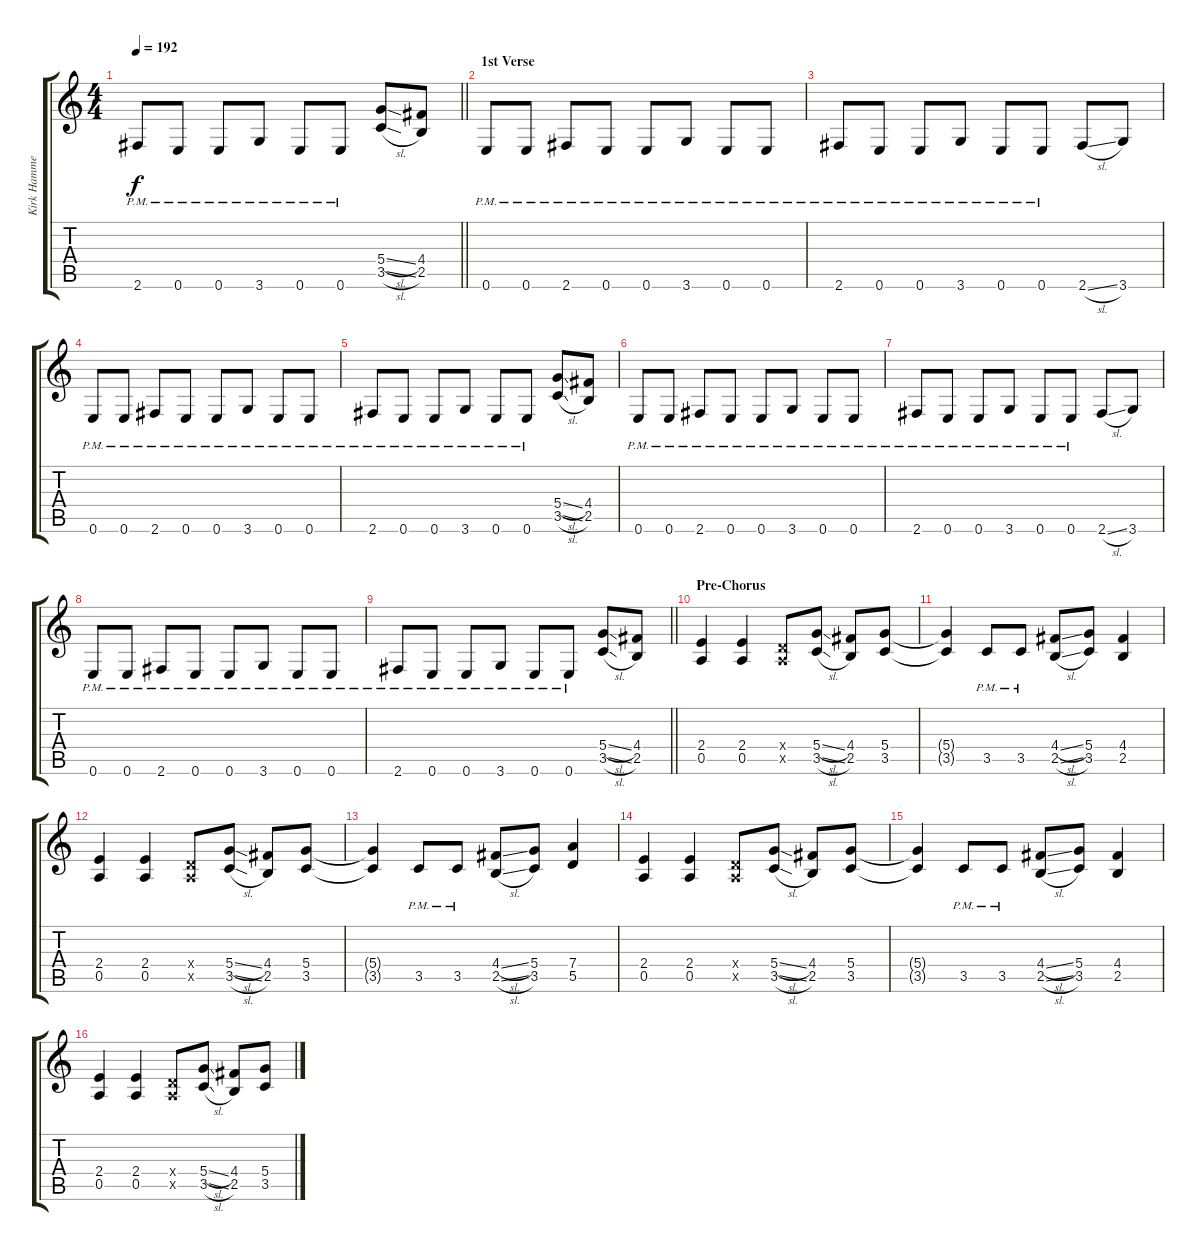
\track ("Kirk Hammet - Rhythm/Lead Guitar" "Kirk Hamme") {instrument distortionguitar}
\staff {score tabs}
\tuning (E4 B3 G3 D3 A2 E2) {hide}
\ts (4 4)
\tempo 192
\clef g2
\barLineRight lightlight
\ks c
2.6{pm}.8{dy f} 0.6{pm}.8 0.6{pm}.8 3.6{pm}.8 0.6{pm}.8 0.6{pm}.8 (5.4{sl} 3.5{sl}).8 (4.4 2.5).8 |
\section ("" "1st Verse")
0.6{pm}.8 0.6{pm}.8 2.6{pm}.8 0.6{pm}.8 0.6{pm}.8 3.6{pm}.8 0.6{pm}.8 0.6{pm}.8 |
2.6{pm}.8 0.6{pm}.8 0.6{pm}.8 3.6{pm}.8 0.6{pm}.8 0.6{pm}.8 2.6{sl}.8 3.6.8 |
0.6{pm}.8 0.6{pm}.8 2.6{pm}.8 0.6{pm}.8 0.6{pm}.8 3.6{pm}.8 0.6{pm}.8 0.6{pm}.8 |
2.6{pm}.8 0.6{pm}.8 0.6{pm}.8 3.6{pm}.8 0.6{pm}.8 0.6{pm}.8 (5.4{sl} 3.5{sl}).8 (4.4 2.5).8 |
0.6{pm}.8 0.6{pm}.8 2.6{pm}.8 0.6{pm}.8 0.6{pm}.8 3.6{pm}.8 0.6{pm}.8 0.6{pm}.8 |
2.6{pm}.8 0.6{pm}.8 0.6{pm}.8 3.6{pm}.8 0.6{pm}.8 0.6{pm}.8 2.6{sl}.8 3.6.8 |
0.6{pm}.8 0.6{pm}.8 2.6{pm}.8 0.6{pm}.8 0.6{pm}.8 3.6{pm}.8 0.6{pm}.8 0.6{pm}.8 |
\barLineRight lightlight
2.6{pm}.8 0.6{pm}.8 0.6{pm}.8 3.6{pm}.8 0.6{pm}.8 0.6{pm}.8 (5.4{sl} 3.5{sl}).8 (4.4 2.5).8 |
\section ("" "Pre-Chorus")
(2.4 0.5).4 (2.4 0.5).4 (0.4{x} 0.5{x}).8 (5.4{sl} 3.5{sl}).8 (4.4 2.5).8 (5.4 3.5).8 |
(5.4{t} 3.5{t}).4 3.5{pm}.8 3.5{pm}.8 (4.4{sl} 2.5{sl}).8 (5.4 3.5).8 (4.4 2.5).4 |
(2.4 0.5).4 (2.4 0.5).4 (0.4{x} 0.5{x}).8 (5.4{sl} 3.5{sl}).8 (4.4 2.5).8 (5.4 3.5).8 |
(5.4{t} 3.5{t}).4 3.5{pm}.8 3.5{pm}.8 (4.4{sl} 2.5{sl}).8 (5.4 3.5).8 (7.4 5.5).4 |
(2.4 0.5).4 (2.4 0.5).4 (0.4{x} 0.5{x}).8 (5.4{sl} 3.5{sl}).8 (4.4 2.5).8 (5.4 3.5).8 |
(5.4{t} 3.5{t}).4 3.5{pm}.8 3.5{pm}.8 (4.4{sl} 2.5{sl}).8 (5.4 3.5).8 (4.4 2.5).4 |
(2.4 0.5).4 (2.4 0.5).4 (0.4{x} 0.5{x}).8 (5.4{sl} 3.5{sl}).8 (4.4 2.5).8 (5.4 3.5).8
